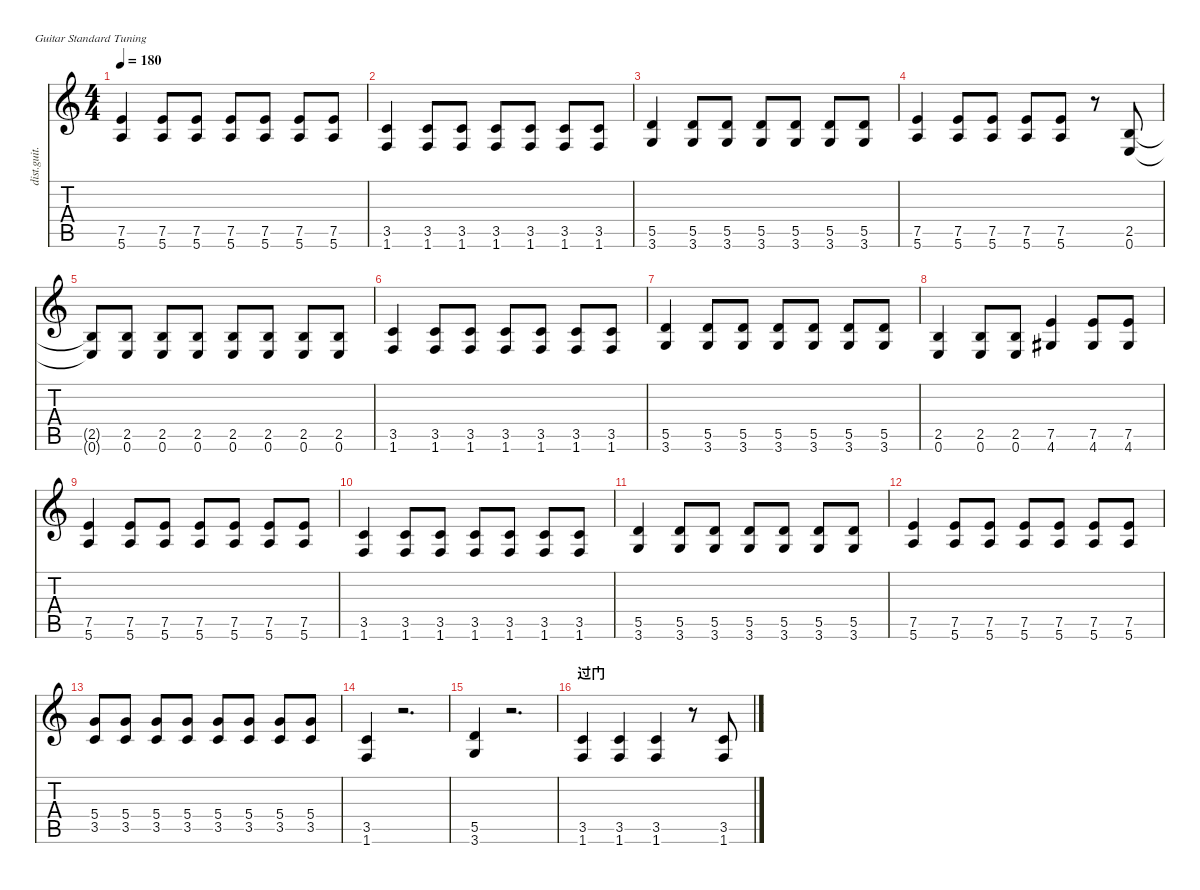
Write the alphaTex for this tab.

\defaultSystemsLayout 4
\hideDynamics
\bracketExtendMode nobrackets
\otherSystemsTrackNameOrientation horizontal
\track ("Rhythm" "dist.guit.") {instrument distortionguitar}
\staff {score tabs}
\tuning (E4 B3 G3 D3 A2 E2)
\ts (4 4)
\tempo 180
\clef g2
\ks c
(7.5 5.6).4{dy mf} (7.5 5.6).8 (7.5 5.6).8 (7.5 5.6).8 (7.5 5.6).8 (7.5 5.6).8 (7.5 5.6).8 |
(3.5 1.6).4 (3.5 1.6).8 (3.5 1.6).8 (3.5 1.6).8 (3.5 1.6).8 (3.5 1.6).8 (3.5 1.6).8 |
(5.5 3.6).4 (5.5 3.6).8 (5.5 3.6).8 (5.5 3.6).8 (5.5 3.6).8 (5.5 3.6).8 (5.5 3.6).8 |
(7.5 5.6).4 (7.5 5.6).8 (7.5 5.6).8 (7.5 5.6).8 (7.5 5.6).8 r.8 (2.5 0.6).8 |
(0.6{t} 2.5{t}).8 (2.5 0.6).8 (2.5 0.6).8 (2.5 0.6).8 (2.5 0.6).8 (2.5 0.6).8 (2.5 0.6).8 (2.5 0.6).8 |
(3.5 1.6).4 (3.5 1.6).8 (3.5 1.6).8 (3.5 1.6).8 (3.5 1.6).8 (3.5 1.6).8 (3.5 1.6).8 |
(5.5 3.6).4 (5.5 3.6).8 (5.5 3.6).8 (5.5 3.6).8 (5.5 3.6).8 (5.5 3.6).8 (5.5 3.6).8 |
(2.5 0.6).4 (2.5 0.6).8 (2.5 0.6).8 (7.5 4.6).4 (7.5 4.6).8 (7.5 4.6).8 |
(7.5 5.6).4 (7.5 5.6).8 (7.5 5.6).8 (7.5 5.6).8 (7.5 5.6).8 (7.5 5.6).8 (7.5 5.6).8 |
(3.5 1.6).4 (3.5 1.6).8 (3.5 1.6).8 (3.5 1.6).8 (3.5 1.6).8 (3.5 1.6).8 (3.5 1.6).8 |
(5.5 3.6).4 (5.5 3.6).8 (5.5 3.6).8 (5.5 3.6).8 (5.5 3.6).8 (5.5 3.6).8 (5.5 3.6).8 |
(7.5 5.6).4 (7.5 5.6).8 (7.5 5.6).8 (7.5 5.6).8 (7.5 5.6).8 (7.5 5.6).8 (7.5 5.6).8 |
(5.4 3.5).8 (5.4 3.5).8 (5.4 3.5).8 (5.4 3.5).8 (5.4 3.5).8 (5.4 3.5).8 (5.4 3.5).8 (5.4 3.5).8 |
(3.5 1.6).4 r.2{d} |
(5.5 3.6).4 r.2{d} |
\section ("" "过门")
(3.5 1.6).4 (3.5 1.6).4 (3.5 1.6).4 r.8 (3.5 1.6).8
